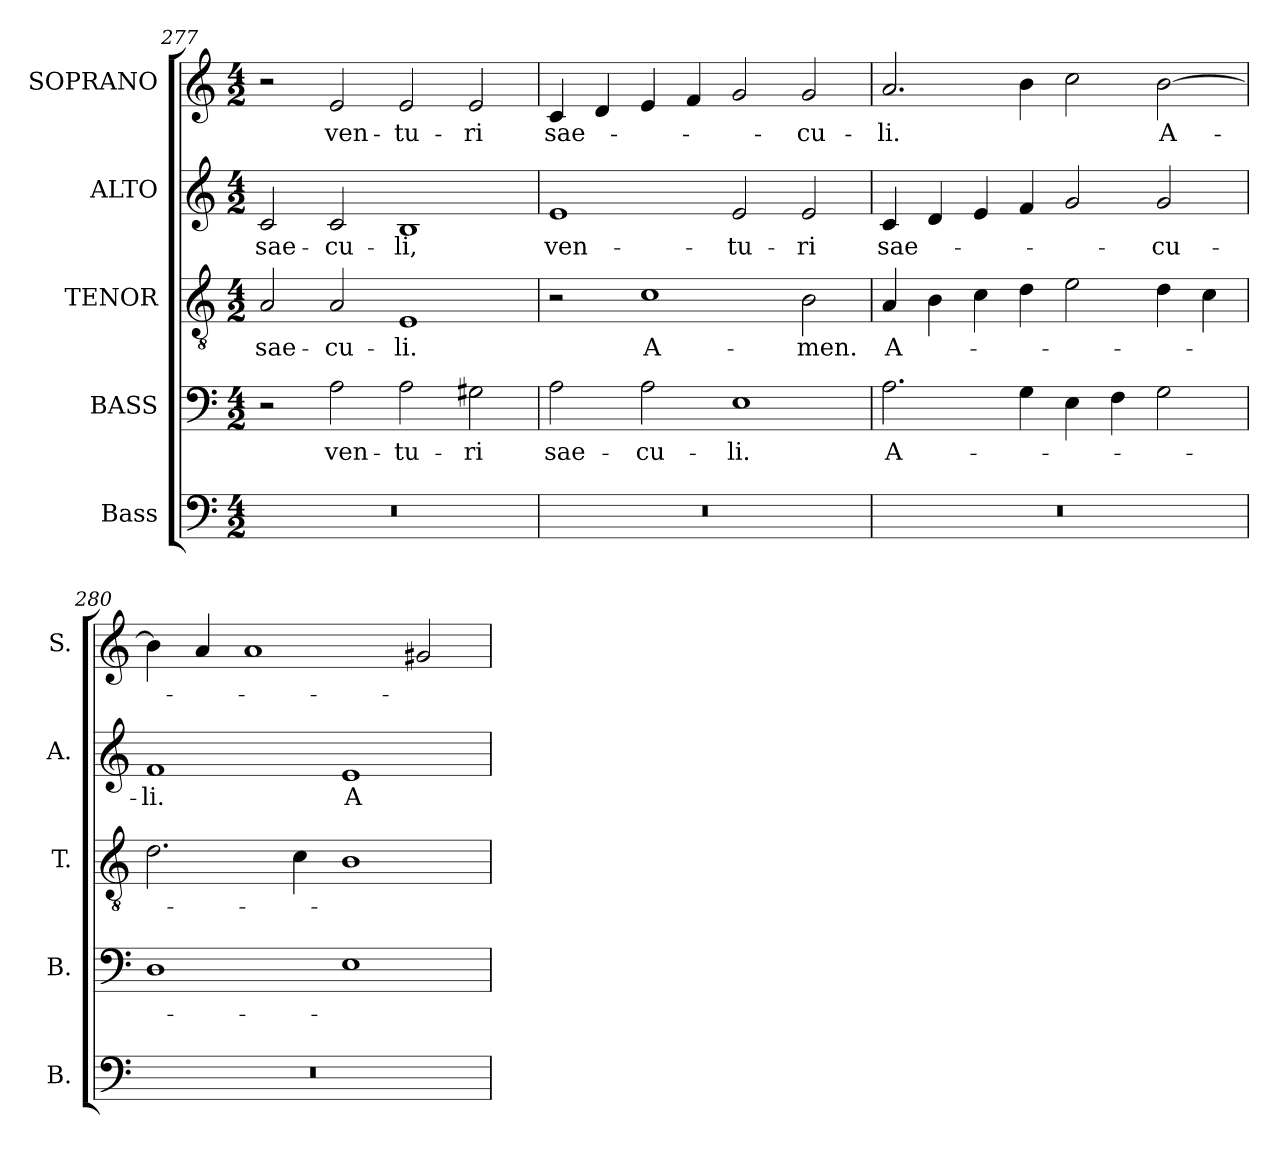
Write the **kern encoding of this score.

**kern	**kern	**text	**kern	**text	**kern	**text	**kern	**text
*part5	*part4	*part4	*part3	*part3	*part2	*part2	*part1	*part1
*staff5	*staff4	*staff4	*staff3	*staff3	*staff2	*staff2	*staff1	*staff1
*I"Bass	*I"BASS	*	*I"TENOR	*	*I"ALTO	*	*I"SOPRANO	*
*I'B.	*I'B.	*	*I'T.	*	*I'A.	*	*I'S.	*
*clefF4	*clefF4	*	*clefGv2	*	*clefG2	*	*clefG2	*
*	*	*	*ITrd7c12	*	*	*	*	*
*k[]	*k[]	*	*k[]	*	*k[]	*	*k[]	*
*C:	*C:	*	*C:	*	*C:	*	*C:	*
*M4/2	*M4/2	*	*M4/2	*	*M4/2	*	*M4/2	*
=277	=277	=277	=277	=277	=277	=277	=277	=277
!LO:N:vis=1	!	!	!	!	!	!	!	!
!	!	!	!	!LO:LY:b:color=#000000	!	!	!	!
!	!	!	!	!	!	!LO:LY:b:color=#000000	!	!
0r	2r	.	2AAi/	sae-	2ci/	sae-	2r	.
!	!	!LO:LY:b:color=#000000	!	!	!	!	!	!
!	!	!	!	!LO:LY:b:color=#000000	!	!	!	!
!	!	!	!	!	!	!LO:LY:b:color=#000000	!	!
!	!	!	!	!	!	!	!	!LO:LY:b:color=#000000
.	2Ai\	ven-	2AAi/	-cu-	2ci/	-cu-	2ei/	ven-
!	!	!LO:LY:b:color=#000000	!	!	!	!	!	!
!	!	!	!	!LO:LY:b:color=#000000	!	!	!	!
!	!	!	!	!	!	!LO:LY:b:color=#000000	!	!
!	!	!	!	!	!	!	!	!LO:LY:b:color=#000000
.	2Ai\	-tu-	1EEi	-li.	1Bi	-li,	2ei/	-tu-
!	!	!LO:LY:b:color=#000000	!	!	!	!	!	!
!	!	!	!	!	!	!	!	!LO:LY:b:color=#000000
.	2G#Xi\	-ri	.	.	.	.	2ei/	-ri
=278	=278	=278	=278	=278	=278	=278	=278	=278
!LO:N:vis=1	!	!	!	!	!	!	!	!
!	!	!LO:LY:b:color=#000000	!	!	!	!	!	!
!	!	!	!	!	!	!LO:LY:b:color=#000000	!	!
!	!	!	!	!	!	!	!	!LO:LY:b:color=#000000
0r	2Ai\	sae-	2r	.	1ei	ven-	4ci/	sae-
.	.	.	.	.	.	.	4di/	.
!	!	!LO:LY:b:color=#000000	!	!	!	!	!	!
!	!	!	!	!LO:LY:b:color=#000000	!	!	!	!
.	2Ai\	-cu-	1Ci	A-	.	.	4ei/	.
.	.	.	.	.	.	.	4fi/	.
!	!	!LO:LY:b:color=#000000	!	!	!	!	!	!
!	!	!	!	!	!	!LO:LY:b:color=#000000	!	!
.	1Ei	-li.	.	.	2ei/	-tu-	2gi/	.
!	!	!	!	!LO:LY:b:color=#000000	!	!	!	!
!	!	!	!	!	!	!LO:LY:b:color=#000000	!	!
!	!	!	!	!	!	!	!	!LO:LY:b:color=#000000
.	.	.	2BBi\	-men.	2ei/	-ri	2gi/	-cu-
=279	=279	=279	=279	=279	=279	=279	=279	=279
!LO:N:vis=1	!	!	!	!	!	!	!	!
!	!	!LO:LY:b:color=#000000	!	!	!	!	!	!
!	!	!	!	!LO:LY:b:color=#000000	!	!	!	!
!	!	!	!	!	!	!LO:LY:b:color=#000000	!	!
!	!	!	!	!	!	!	!	!LO:LY:b:color=#000000
0r	2.Ai\	A-	4AAi/	A-	4ci/	sae-	2.ai/	-li.
.	.	.	4BBi\	.	4di/	.	.	.
.	.	.	4Ci\	.	4ei/	.	.	.
.	4Gi\	.	4Di\	.	4fi/	.	4bi\	.
.	4Ei\	.	2Ei\	.	2gi/	.	2cci\	.
.	4Fi\	.	.	.	.	.	.	.
!	!	!	!	!	!	!LO:LY:b:color=#000000	!	!
!	!	!	!	!	!	!	!	!LO:LY:b:color=#000000
.	2Gi\	.	4Di\	.	2gi/	-cu-	[2bi\	A-
.	.	.	4Ci\	.	.	.	.	.
=280	=280	=280	=280	=280	=280	=280	=280	=280
!LO:N:vis=1	!	!	!	!	!	!	!	!
!	!	!	!	!	!	!LO:LY:b:color=#000000	!	!
0r	1Di	.	2.Di\	.	1fi	-li.	4bi\]	.
.	.	.	.	.	.	.	4ai/	.
.	.	.	.	.	.	.	1ai	.
.	.	.	4Ci\	.	.	.	.	.
!	!	!	!	!	!	!LO:LY:b:color=#000000	!	!
.	1Ei	.	1BBi	.	1ei	A-	.	.
.	.	.	.	.	.	.	2g#Xi/	.
=	=	=	=	=	=	=	=	=
*-	*-	*-	*-	*-	*-	*-	*-	*-
